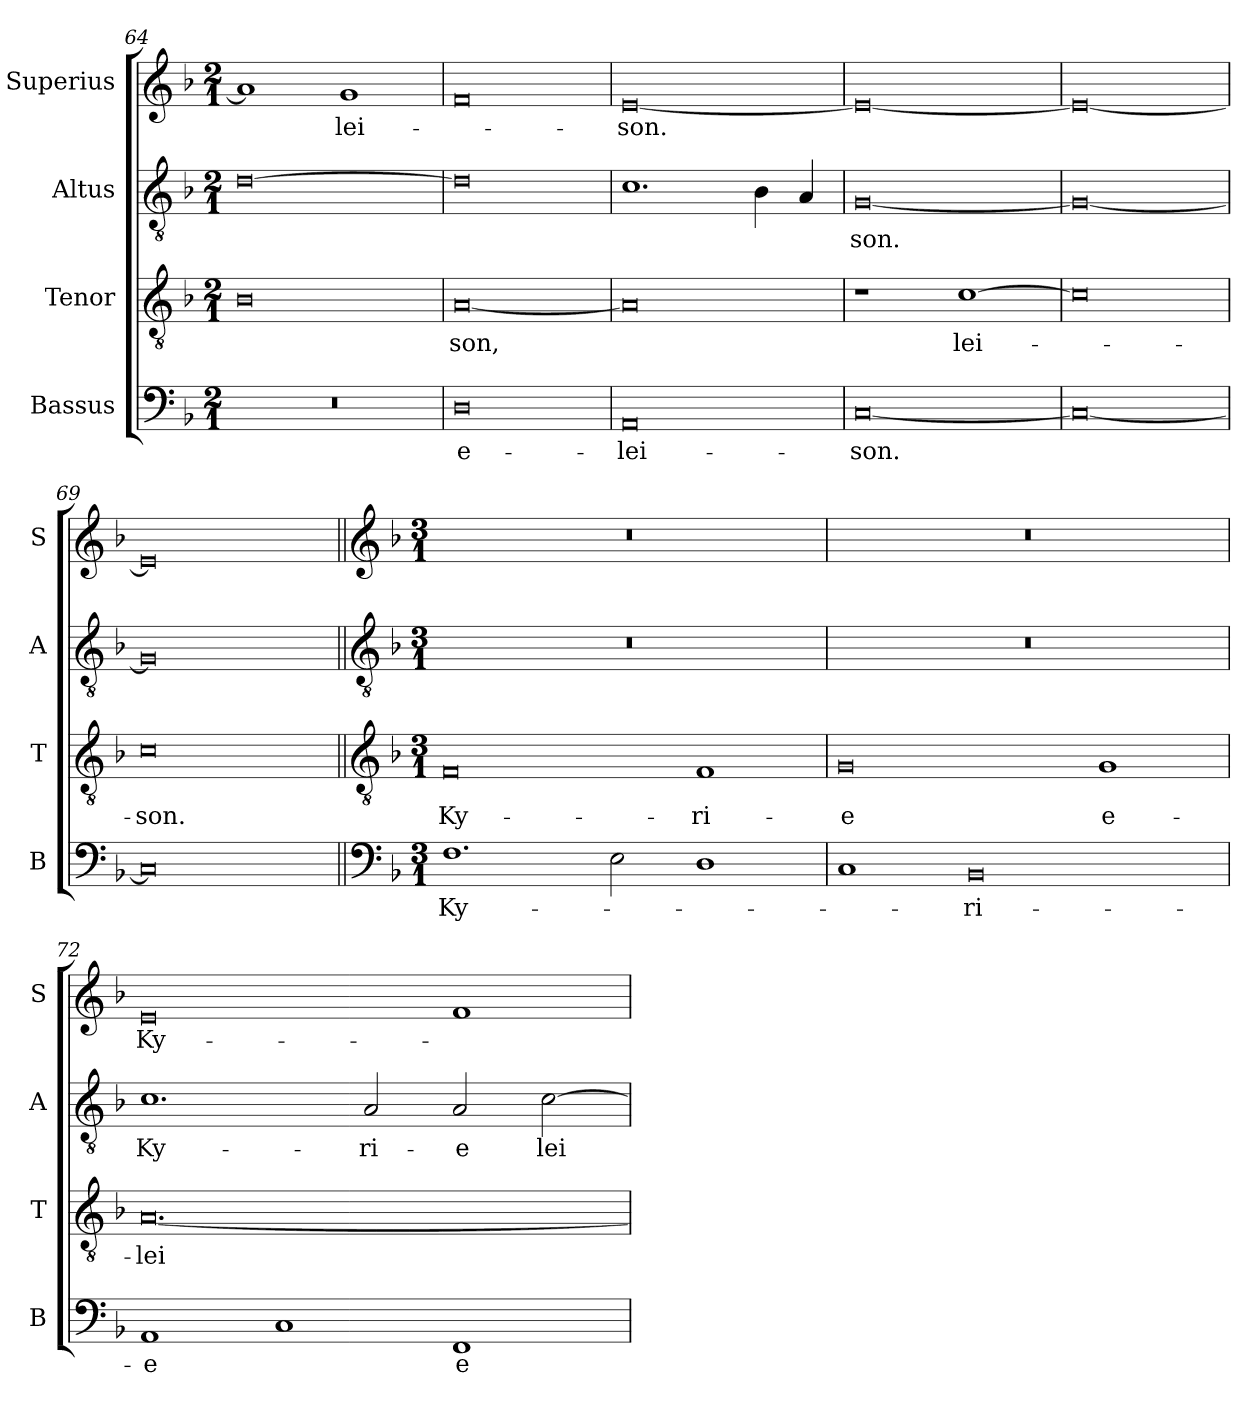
**kern	**text	**kern	**text	**kern	**text	**kern	**text
*part4	*part4	*part3	*part3	*part2	*part2	*part1	*part1
*staff4	*staff4	*staff3	*staff3	*staff2	*staff2	*staff1	*staff1
*I"Bassus	*	*I"Tenor	*	*I"Altus	*	*I"Superius	*
*I'B	*	*I'T	*	*I'A	*	*I'S	*
*clefF4	*	*clefGv2	*	*clefGv2	*	*clefG2	*
*k[b-]	*	*k[b-]	*	*k[b-]	*	*k[b-]	*
*M2/1	*	*M2/1	*	*M2/1	*	*M2/1	*
=64	=64	=64	=64	=64	=64	=64	=64
0r	.	0B-	.	[0d	.	1a]	.
.	.	.	.	.	.	1g	-lei-
=65	=65	=65	=65	=65	=65	=65	=65
0D	e-	[0A	-son,	0d]	.	0f	.
=66	=66	=66	=66	=66	=66	=66	=66
0AA	-lei-	0A]	.	1.c	.	[0e	-son.
.	.	.	.	4B-\	.	.	.
.	.	.	.	4A/	.	.	.
=67	=67	=67	=67	=67	=67	=67	=67
[0C	-son.	1r	.	[0G	-son.	0e_	.
.	.	[1c	lei-	.	.	.	.
=68	=68	=68	=68	=68	=68	=68	=68
0C_	.	0c]	.	0G_	.	0e_	.
=69	=69	=69	=69	=69	=69	=69	=69
0C]	.	0c	-son.	0G]	.	0e]	.
!!LO:LB:g=z
=70||	=70||	=70||	=70||	=70||	=70||	=70||	=70||
*clefF4	*	*clefGv2	*	*clefGv2	*	*clefG2	*
*k[b-]	*	*k[b-]	*	*k[b-]	*	*k[b-]	*
*M3/1	*	*M3/1	*	*M3/1	*	*M3/1	*
1.F	Ky-	0F	Ky-	0.r	.	0.r	.
2E\	.	.	.	.	.	.	.
1D	.	1F	-ri-	.	.	.	.
=71	=71	=71	=71	=71	=71	=71	=71
1C	.	0G	-e	0.r	.	0.r	.
0BB-	-ri-	.	.	.	.	.	.
.	.	1G	e-	.	.	.	.
=72	=72	=72	=72	=72	=72	=72	=72
1AA	-e	[0.A	-lei-	1.c	Ky-	0e	Ky-
1C	.	.	.	.	.	.	.
.	.	.	.	2A/	-ri-	.	.
1FF	e-	.	.	2A/	-e	1f	.
.	.	.	.	[2c\	lei-	.	.
=	=	=	=	=	=	=	=
*-	*-	*-	*-	*-	*-	*-	*-
